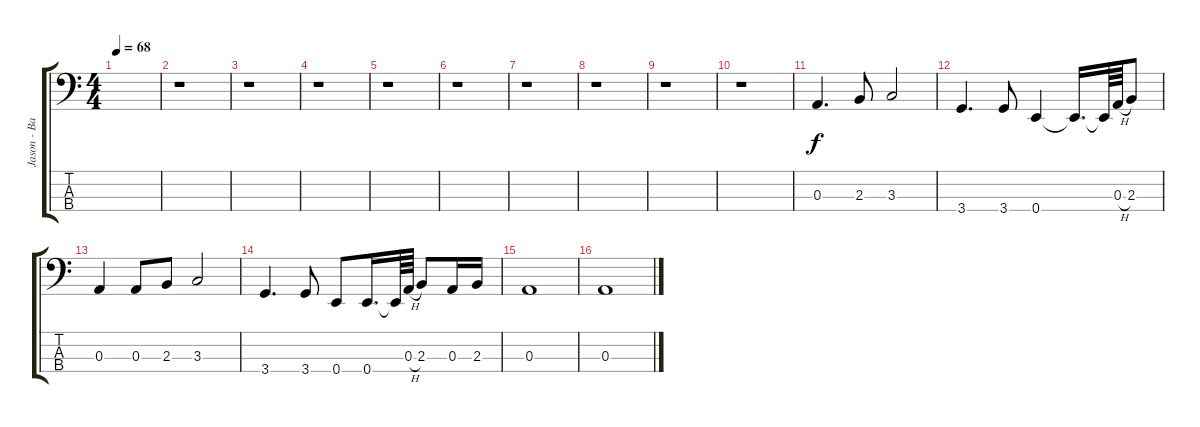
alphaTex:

\track ("Jason - Bass" "Jason - Ba") {instrument electricbasspick}
\staff {score tabs}
\tuning (G2 D2 A1 E1) {hide}
\ts (4 4)
\tempo 68
\clef f4
\ks c
|
r.1 |
r.1 |
r.1 |
r.1 |
r.1 |
r.1 |
r.1 |
r.1 |
r.1 |
0.3.4{d} 2.3.8 3.3.2 |
3.4.4{d} 3.4.8 0.4.4 0.4{t}.16{d} 0.4{t}.64 0.3{h}.64 2.3.8 |
0.3.4 0.3.8 2.3.8 3.3.2 |
3.4.4{d} 3.4.8 0.4.8 0.4.16{d} 0.4{t}.64 0.3{h}.64 2.3.8 0.3.16 2.3.16 |
0.3.1 |
0.3.1
